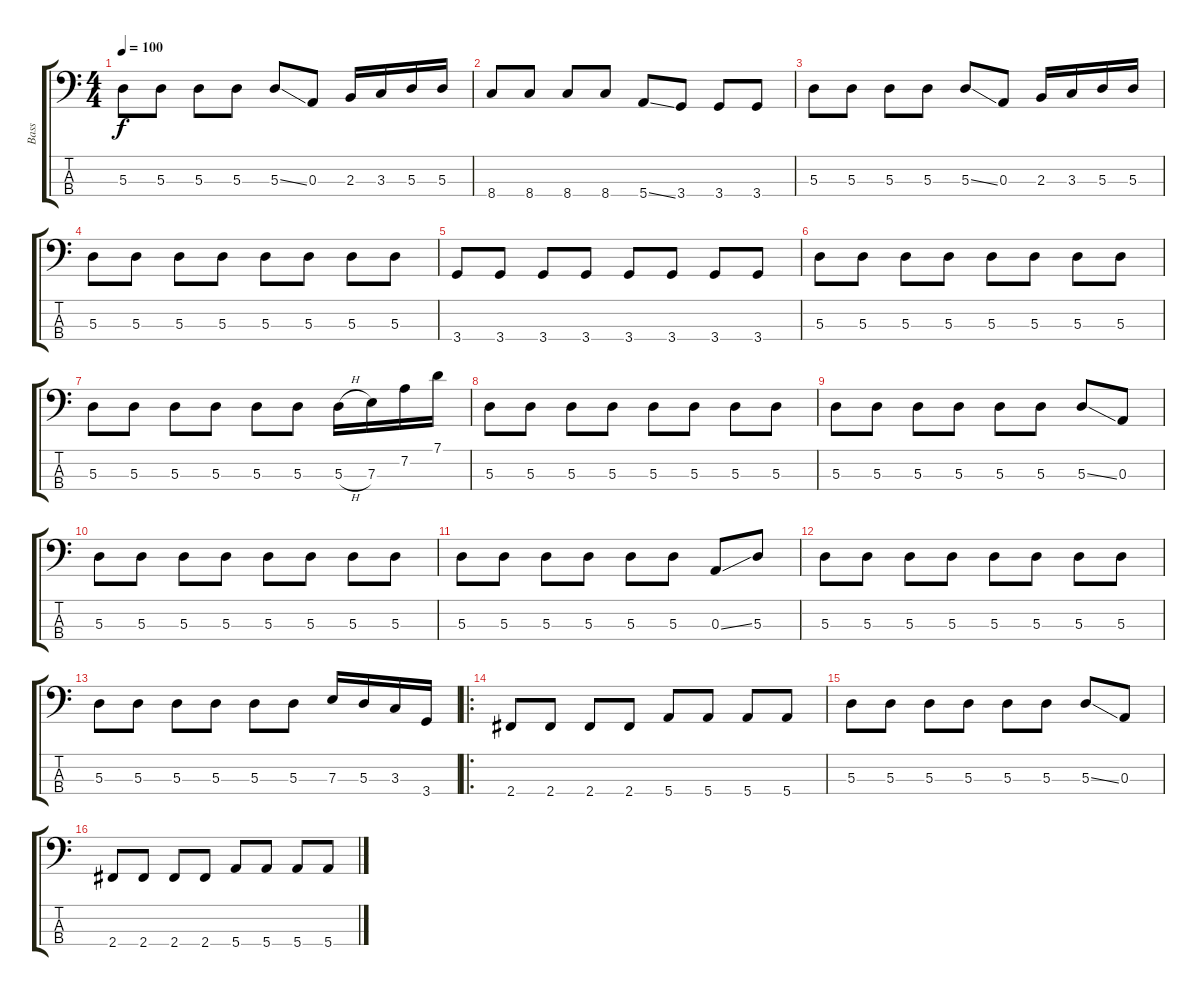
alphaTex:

\track ("Bass" "Bass") {instrument electricbassfinger}
\staff {score tabs}
\tuning (G2 D2 A1 E1) {hide}
\ts (4 4)
\tempo 100
\clef f4
\ks c
5.3.8{dy f} 5.3.8 5.3.8 5.3.8 5.3{ss}.8 0.3.8 2.3.16 3.3.16 5.3.16 5.3.16 |
8.4.8 8.4.8 8.4.8 8.4.8 5.4{ss}.8 3.4.8 3.4.8 3.4.8 |
5.3.8 5.3.8 5.3.8 5.3.8 5.3{ss}.8 0.3.8 2.3.16 3.3.16 5.3.16 5.3.16 |
5.3.8 5.3.8 5.3.8 5.3.8 5.3.8 5.3.8 5.3.8 5.3.8 |
3.4.8 3.4.8 3.4.8 3.4.8 3.4.8 3.4.8 3.4.8 3.4.8 |
5.3.8 5.3.8 5.3.8 5.3.8 5.3.8 5.3.8 5.3.8 5.3.8 |
5.3.8 5.3.8 5.3.8 5.3.8 5.3.8 5.3.8 5.3{h}.16 7.3.16 7.2.16 7.1.16 |
5.3.8 5.3.8 5.3.8 5.3.8 5.3.8 5.3.8 5.3.8 5.3.8 |
5.3.8 5.3.8 5.3.8 5.3.8 5.3.8 5.3.8 5.3{ss}.8 0.3.8 |
5.3.8 5.3.8 5.3.8 5.3.8 5.3.8 5.3.8 5.3.8 5.3.8 |
5.3.8 5.3.8 5.3.8 5.3.8 5.3.8 5.3.8 0.3{ss}.8 5.3.8 |
5.3.8 5.3.8 5.3.8 5.3.8 5.3.8 5.3.8 5.3.8 5.3.8 |
5.3.8 5.3.8 5.3.8 5.3.8 5.3.8 5.3.8 7.3.16 5.3.16 3.3.16 3.4.16 |
\ro
2.4.8{volume 13} 2.4.8 2.4.8 2.4.8 5.4.8 5.4.8 5.4.8 5.4.8 |
5.3.8 5.3.8 5.3.8 5.3.8 5.3.8 5.3.8 5.3{ss}.8 0.3.8 |
2.4.8 2.4.8 2.4.8 2.4.8 5.4.8 5.4.8 5.4.8 5.4.8
